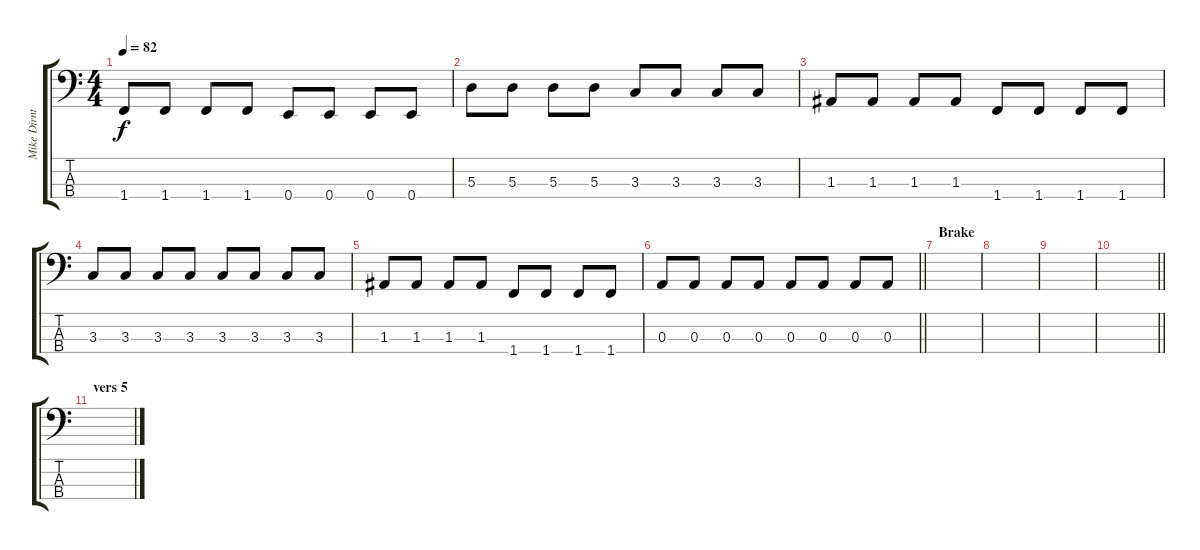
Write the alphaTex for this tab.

\track ("Mike Dirnt bass" "Mike Dirnt") {instrument electricbassfinger}
\staff {score tabs}
\tuning (G2 D2 A1 E1) {hide}
\ts (4 4)
\tempo 82
\clef f4
\ks c
1.4.8{dy f} 1.4.8 1.4.8 1.4.8 0.4.8 0.4.8 0.4.8 0.4.8 |
5.3.8 5.3.8 5.3.8 5.3.8 3.3.8 3.3.8 3.3.8 3.3.8 |
1.3.8 1.3.8 1.3.8 1.3.8 1.4.8 1.4.8 1.4.8 1.4.8 |
3.3.8 3.3.8 3.3.8 3.3.8 3.3.8 3.3.8 3.3.8 3.3.8 |
1.3.8 1.3.8 1.3.8 1.3.8 1.4.8 1.4.8 1.4.8 1.4.8 |
\barLineRight lightlight
0.3.8 0.3.8 0.3.8 0.3.8 0.3.8 0.3.8 0.3.8 0.3.8 |
\section ("" "Brake")
|
|
|
\barLineRight lightlight
|
\section ("" "vers 5")
